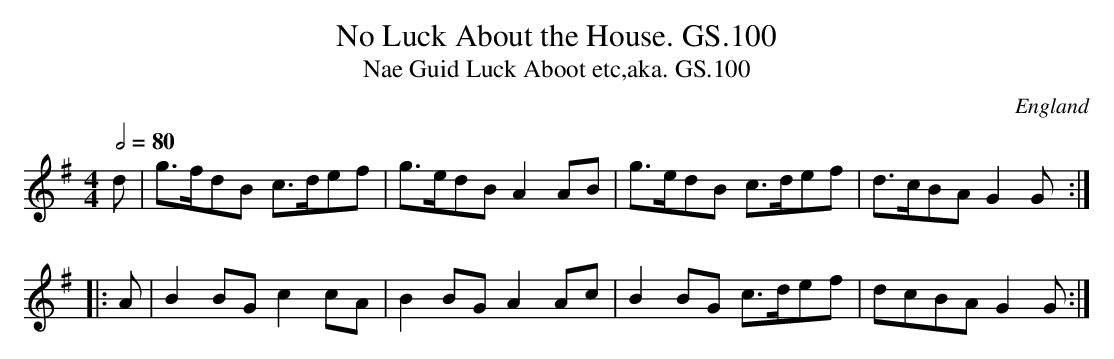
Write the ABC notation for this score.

X:1
T:No Luck About the House. GS.100
T:Nae Guid Luck Aboot etc,aka. GS.100
L:1/8
M:4/4
O:England
Q:1/2=80
K:G major
d | g>fdB  c>def | g>edB A2 AB | g>edB c>def | d>cBA G2G :|!
|:A | B2 BG c2 cA | B2 BG A2Ac | B2BG c>def | dcBA G2 G :|
